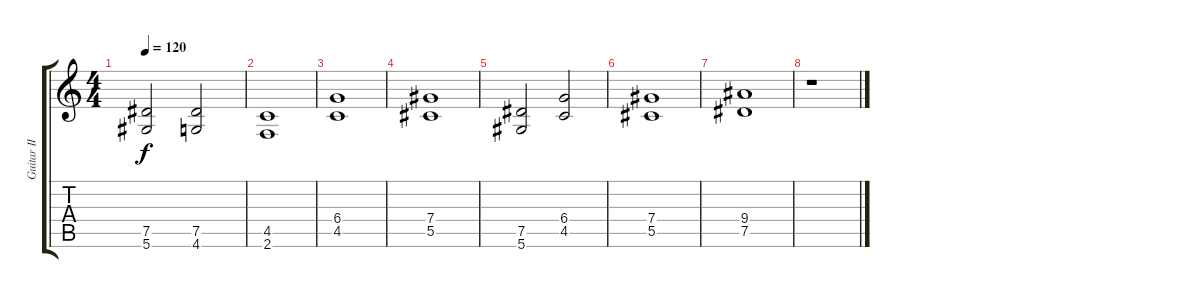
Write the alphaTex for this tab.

\track ("Guitar II" "Guitar II") {instrument distortionguitar}
\staff {score tabs}
\tuning (Eb4 Bb3 Gb3 Db3 Ab2 Eb2) {hide}
\ts (4 4)
\tempo 120
\clef g2
\ks c
(7.5 5.6).2{dy f} (7.5 4.6).2 |
(4.5 2.6).1 |
(6.4 4.5).1 |
(7.4 5.5).1 |
(7.5 5.6).2 (6.4 4.5).2 |
(7.4 5.5).1 |
(9.4 7.5).1 |
r.1
